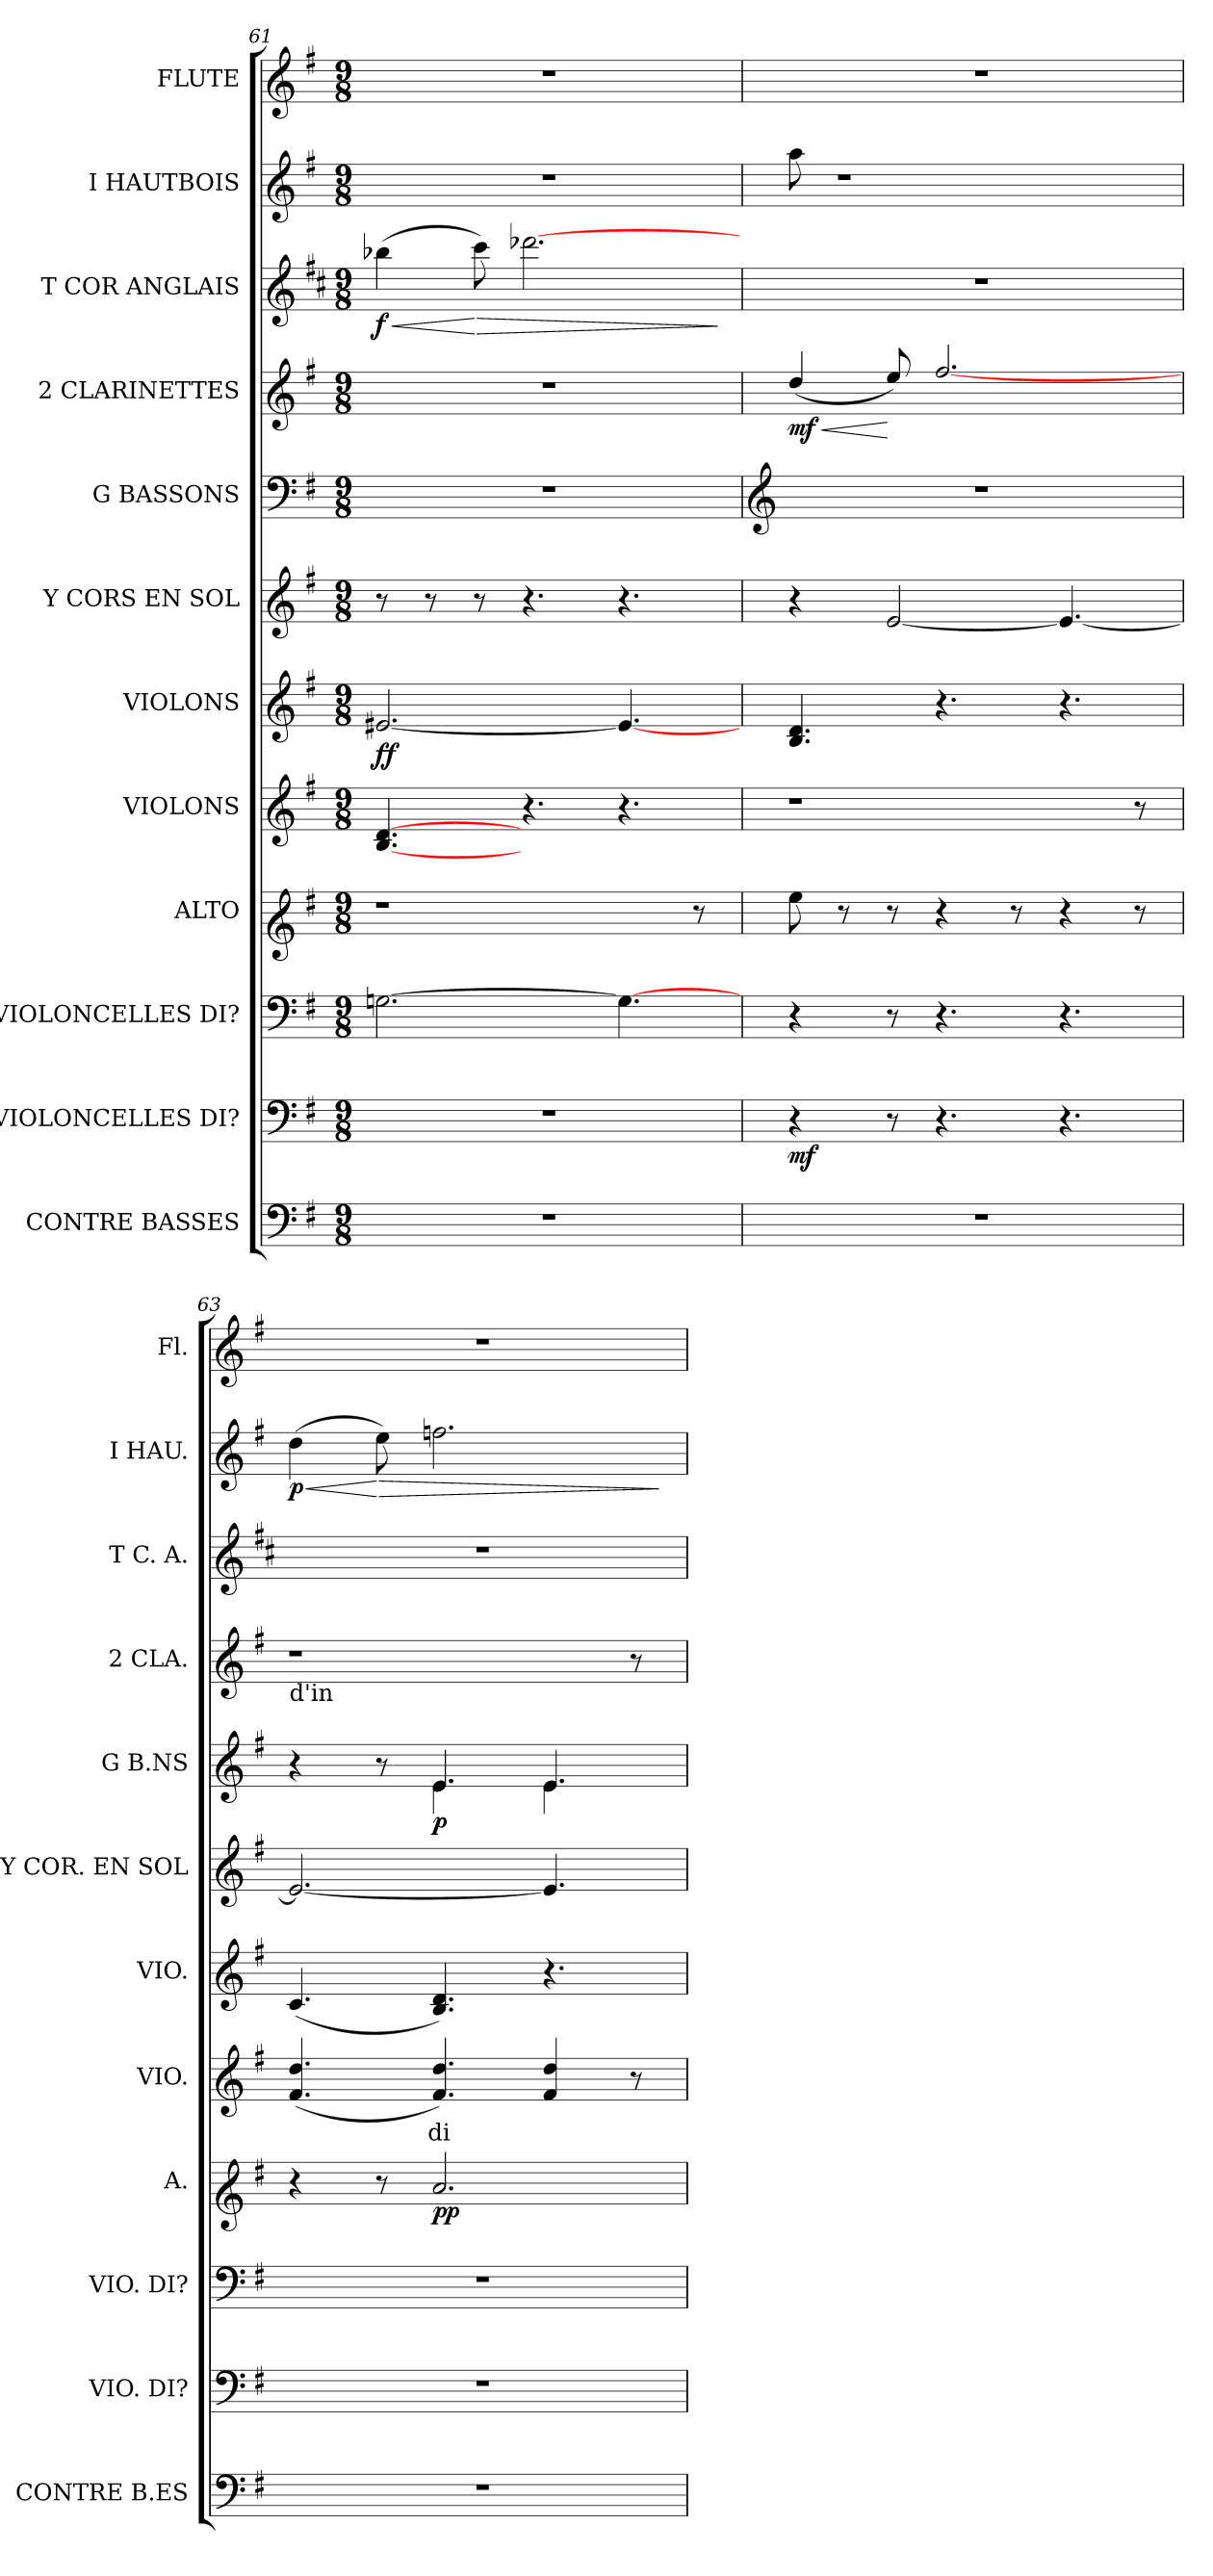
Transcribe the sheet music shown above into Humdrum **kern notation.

**kern	**kern	**dynam	**kern	**kern	**dynam	**kern	**text	**kern	**dynam	**kern	**kern	**dynam	**kern	**dynam	**kern	**dynam	**kern	**dynam	**kern
*part12	*part11	*part11	*part10	*part9	*part9	*part8	*part8	*part7	*part7	*part6	*part5	*part5	*part4	*part4	*part3	*part3	*part2	*part2	*part1
*staff12	*staff11	*staff11	*staff10	*staff9	*staff9	*staff8	*staff8	*staff7	*staff7	*staff6	*staff5	*staff5	*staff4	*staff4	*staff3	*staff3	*staff2	*staff2	*staff1
*I"CONTRE BASSES	*I"VIOLONCELLES DI?	*	*I"VIOLONCELLES DI?	*I"ALTO	*	*I"VIOLONS	*	*I"VIOLONS	*	*I"Y CORS EN SOL	*I"G BASSONS	*	*I"2 CLARINETTES	*	*I"T COR ANGLAIS	*	*I"I HAUTBOIS	*	*I"FLUTE
*I'CONTRE B.ES	*I'VIO. DI?	*	*I'VIO. DI?	*I'A.	*	*I'VIO.	*	*I'VIO.	*	*I'Y COR. EN SOL	*I'G B.NS	*	*I'2 CLA.	*	*I'T C. A.	*	*I'I HAU.	*	*I'Fl.
*clefF4	*clefF4	*	*clefF4	*clefG1	*	*clefG2	*	*clefG2	*	*clefG2	*clefF4	*	*clefG2	*	*clefG2	*	*clefG2	*	*clefG2
*	*	*	*	*	*	*	*	*	*	*	*	*	*	*	*ITrd4c7	*	*	*	*
*k[f#]	*k[f#]	*	*k[f#]	*k[f#]	*	*k[f#]	*	*k[f#]	*	*k[f#]	*k[f#]	*	*k[f#]	*	*k[f#]	*	*k[f#]	*	*k[f#]
*G:	*G:	*	*G:	*G:	*	*G:	*	*G:	*	*G:	*G:	*	*G:	*	*G:	*	*G:	*	*G:
*M9/8	*M9/8	*	*M9/8	*M9/8	*	*M9/8	*	*M9/8	*	*M9/8	*M9/8	*	*M9/8	*	*M9/8	*	*M9/8	*	*M9/8
=61	=61	=61	=61	=61	=61	=61	=61	=61	=61	=61	=61	=61	=61	=61	=61	=61	=61	=61	=61
!LO:N:vis=1	!LO:N:vis=1	!	!	!	!	!	!	!	!	!	!LO:N:vis=1	!	!LO:N:vis=1	!	!	!LO:HP:b	!LO:N:vis=1	!	!LO:N:vis=1
8%9r	8%9r	.	[>2.Gni\	1r	.	[<4.Bi/ [>4.di	.	[<2.e#Xi/	f f	8r	8%9r	.	8%9r	.	(4ee-Xi\	< f	8%9r	.	8%9r
.	.	.	.	.	.	.	.	.	.	8r	.	.	.	.	.	.	.	.	.
!	!	!	!	!	!	!	!	!	!	!	!	!	!	!	!	!LO:HP:n=1:b	!	!	!
.	.	.	.	.	.	.	.	.	.	8r	.	.	.	.	8ff#i\)	[ >	.	.	.
.	.	.	.	.	.	4.r	.	.	.	4.r	.	.	.	.	[>2.gg-Xi\	.	.	.	.
.	.	.	4.Gi\_>	.	.	4.r	.	4.e#i/_<	.	4.r	.	.	.	.	.	.	.	.	.
.	.	.	.	8r	.	.	.	.	.	.	.	.	.	.	.	.	.	.	.
.	.	.	.	.	.	.	.	.	.	.	.	.	.	.	.	]	.	.	.
!!LO:PB:g=z
=62	=62	=62	=62	=62	=62	=62	=62	=62	=62	=62	=62	=62	=62	=62	=62	=62	=62	=62	=62
*	*	*	*	*	*	*	*	*	*	*	*clefG2	*	*	*	*	*	*	*	*
!LO:N:vis=1	!	!	!	!	!	!	!	!	!	!	!LO:N:vis=1	!	!	!LO:HP:b	!LO:N:vis=1	!	!	!	!LO:N:vis=1
8%9r	4r	mf	4r	8ggi\	.	1r	.	4.Bi/ 4.di	.	4r	8%9r	.	(4ddi/	< mf	8%9r	.	8aai\	.	8%9r
.	.	.	.	8r	.	.	.	.	.	.	.	.	.	.	.	.	1r	.	.
.	8r	.	8r	8r	.	.	.	.	.	[<2ei/	.	.	8eei/)	[	.	.	.	.	.
.	4.r	.	4.r	4r	.	.	.	4.r	.	.	.	.	[<2.ff#i/	.	.	.	.	.	.
.	.	.	.	8r	.	.	.	.	.	.	.	.	.	.	.	.	.	.	.
.	4.r	.	4.r	4r	.	.	.	4.r	.	4.ei/_<	.	.	.	.	.	.	.	.	.
.	.	.	.	8r	.	8r	.	.	.	.	.	.	.	.	.	.	.	.	.
=63	=63	=63	=63	=63	=63	=63	=63	=63	=63	=63	=63	=63	=63	=63	=63	=63	=63	=63	=63
!	!	!	!	!	!	!	!	!	!	!	!	!	!LO:TX:b:t=d'in	!	!	!	!	!	!
!LO:N:vis=1	!LO:N:vis=1	!	!LO:N:vis=1	!	!	!	!	!	!	!	!	!	!	!	!LO:N:vis=1	!	!	!LO:HP:b	!LO:N:vis=1
*	*	*	*	*	*	*	*	*	*	*	*^	*	*	*	*	*	*	*	*
8%9r	8%9r	.	8%9r	4r	.	(4.f#i/ 4.ddi	.	(4.ci/	.	2.eni/_<	4r	4.ryy	.	1r	.	8%9r	.	(4ddi\	< p	8%9r
!	!	!	!	!	!	!	!	!	!	!	!	!	!	!	!	!	!	!	!LO:HP:n=1:b	!
.	.	.	.	8r	.	.	.	.	.	.	8r	.	.	.	.	.	.	8eei\)	[ >	.
!	!	!	!	!	!	!	!LO:LY:b:color=#000000	!	!	!	!	!	!	!	!	!	!	!	!	!
.	.	.	.	2.cci/	pp	4.f#i/ 4.ddi)	di	4.Bi/ 4.di)	.	.	4.ei/	4.ei\	p	.	.	.	.	2.ffni\	.	.
.	.	.	.	.	.	4f#i/ 4ddi	.	4.r	.	4.ei/]	4.ei/	4.ei\	.	.	.	.	.	.	.	.
.	.	.	.	.	.	8r	.	.	.	.	.	.	.	8r	.	.	.	.	.	.
*	*	*	*	*	*	*	*	*	*	*	*v	*v	*	*	*	*	*	*	*	*
.	.	.	.	.	.	.	.	.	.	.	.	.	.	.	.	.	.	]	.
=	=	=	=	=	=	=	=	=	=	=	=	=	=	=	=	=	=	=	=
*-	*-	*-	*-	*-	*-	*-	*-	*-	*-	*-	*-	*-	*-	*-	*-	*-	*-	*-	*-
